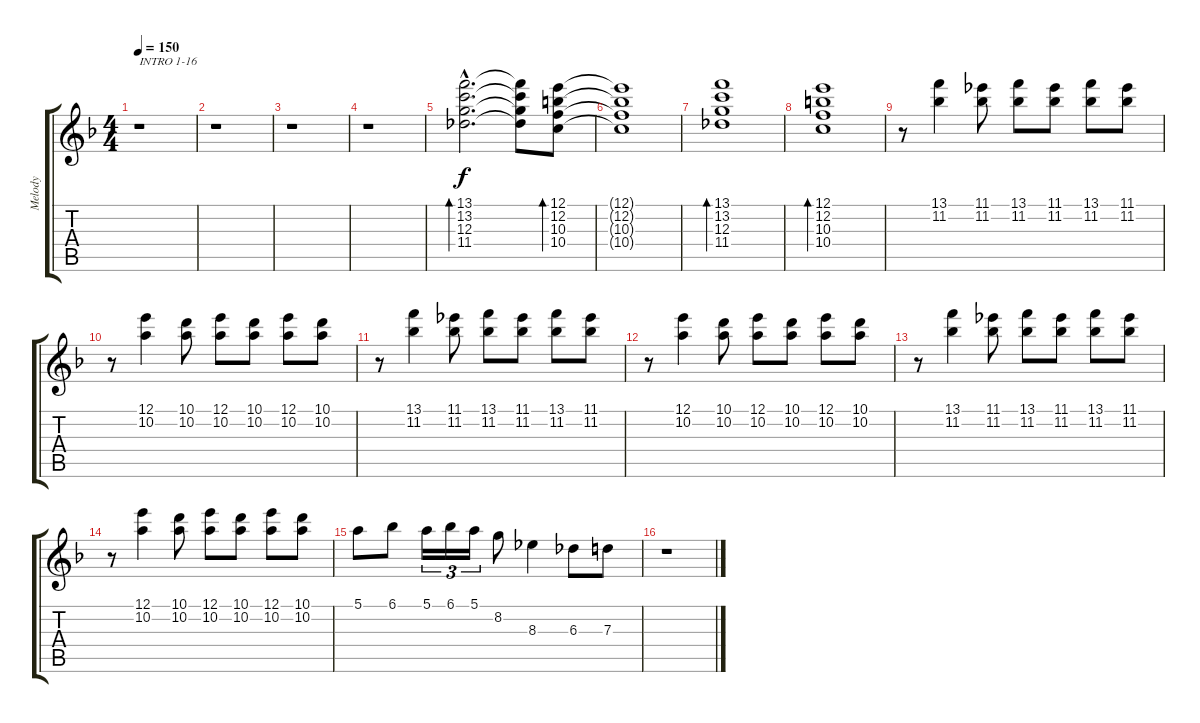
\track ("Melody" "Melody") {instrument electricguitarjazz}
\staff {score tabs}
\tuning (E4 B3 G3 D3 A2 E2) {hide}
\ts (4 4)
\tempo 150
\clef g2
\ks dminor
r.1{txt "INTRO 1-16" dy f instrument electricguitarjazz} |
r.1 |
r.1 |
r.1 |
(13.1{hac} 13.2{hac} 12.3{hac} 11.4{hac}).2{d bd 240} (13.1{t} 13.2{t} 12.3{t} 11.4{t}).8 (12.1 12.2 10.3 10.4).8{bd 240} |
(12.1{t} 12.2{t} 10.3{t} 10.4{t}).1 |
(13.1 13.2 12.3 11.4).1{bd 240} |
(12.1 12.2 10.3 10.4).1{bd 240} |
r.8 (13.1 11.2).4 (11.1 11.2).8 (13.1 11.2).8 (11.1 11.2).8 (13.1 11.2).8 (11.1 11.2).8 |
r.8 (12.1 10.2).4 (10.1 10.2).8 (12.1 10.2).8 (10.1 10.2).8 (12.1 10.2).8 (10.1 10.2).8 |
r.8 (13.1 11.2).4 (11.1 11.2).8 (13.1 11.2).8 (11.1 11.2).8 (13.1 11.2).8 (11.1 11.2).8 |
r.8 (12.1 10.2).4 (10.1 10.2).8 (12.1 10.2).8 (10.1 10.2).8 (12.1 10.2).8 (10.1 10.2).8 |
r.8 (13.1 11.2).4 (11.1 11.2).8 (13.1 11.2).8 (11.1 11.2).8 (13.1 11.2).8 (11.1 11.2).8 |
r.8 (12.1 10.2).4 (10.1 10.2).8 (12.1 10.2).8 (10.1 10.2).8 (12.1 10.2).8 (10.1 10.2).8 |
5.1.8 6.1.8 5.1.16{tu (3 2)} 6.1.16{tu (3 2)} 5.1.16{tu (3 2)} 8.2.8 8.3.4 6.3.8 7.3.8 |
r.1
